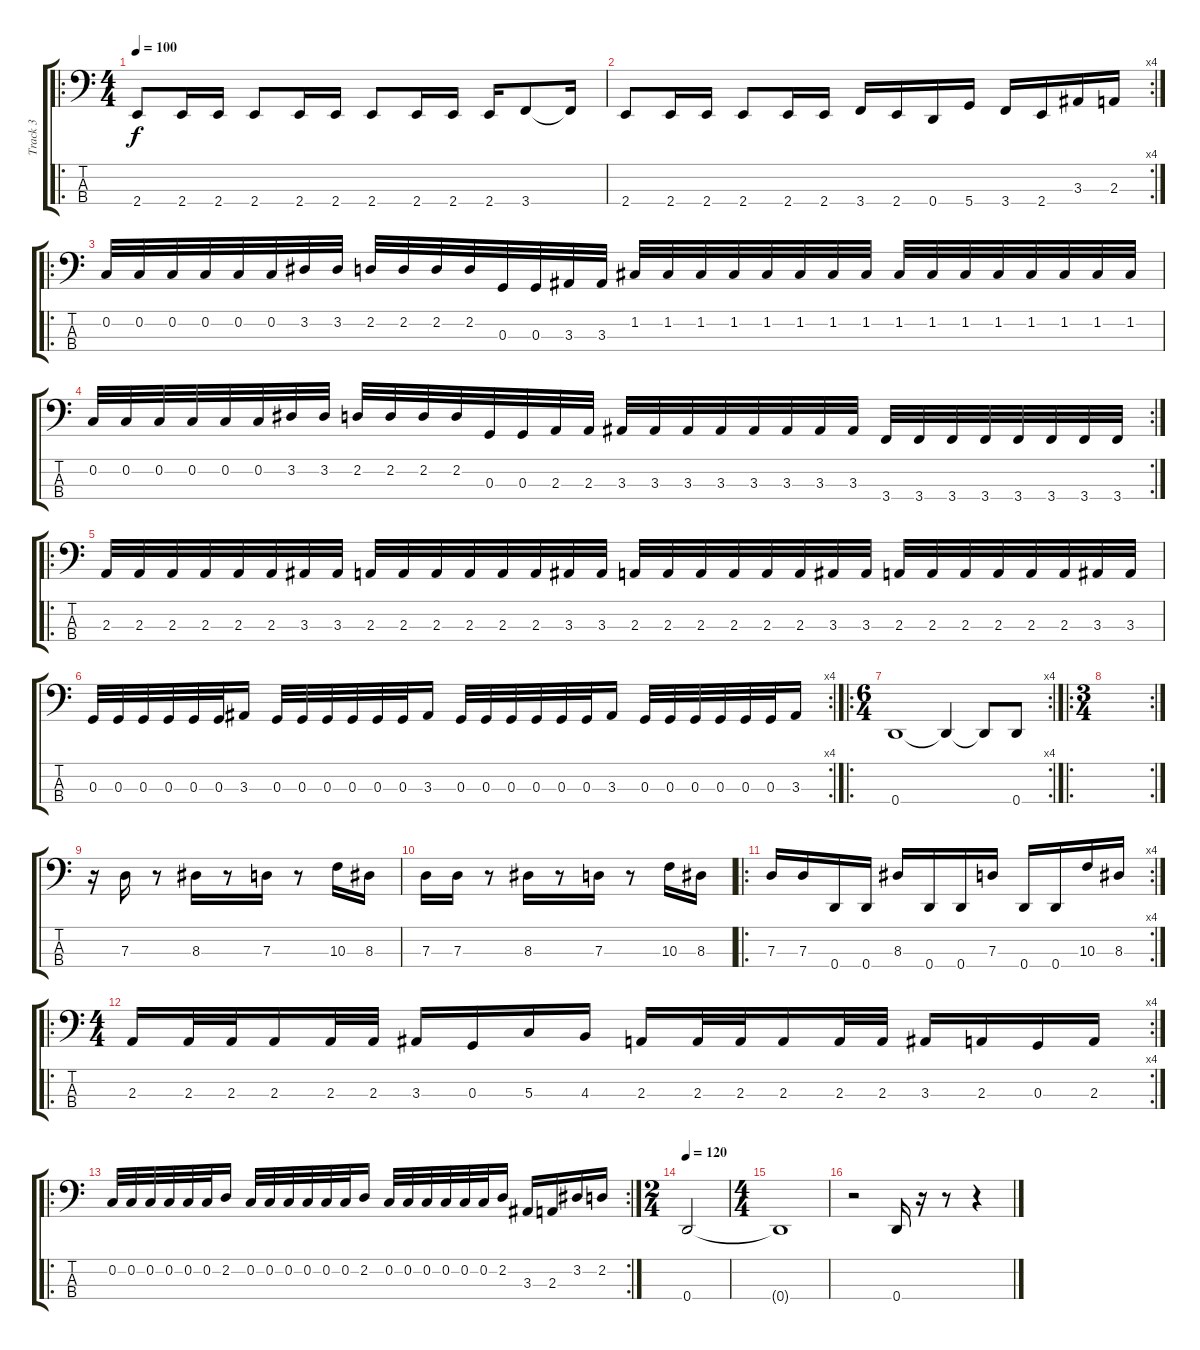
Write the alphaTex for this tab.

\track ("Track 3" "Track 3") {instrument electricbassfinger}
\staff {score tabs}
\tuning (F2 C2 G1 D1) {hide}
\ro
\ts (4 4)
\tempo 100
\clef f4
\ks c
2.4.8{dy f} 2.4.16 2.4.16 2.4.8 2.4.16 2.4.16 2.4.8 2.4.16 2.4.16 2.4.16 3.4.8 3.4{t}.16 |
\rc 4
2.4.8 2.4.16 2.4.16 2.4.8 2.4.16 2.4.16 3.4.16 2.4.16 0.4.16 5.4.16 3.4.16 2.4.16 3.3.16 2.3.16 |
\ro
0.2.32 0.2.32 0.2.32 0.2.32 0.2.32 0.2.32 3.2.32 3.2.32 2.2.32 2.2.32 2.2.32 2.2.32 0.3.32 0.3.32 3.3.32 3.3.32 1.2.32 1.2.32 1.2.32 1.2.32 1.2.32 1.2.32 1.2.32 1.2.32 1.2.32 1.2.32 1.2.32 1.2.32 1.2.32 1.2.32 1.2.32 1.2.32 |
\rc 2
0.2.32 0.2.32 0.2.32 0.2.32 0.2.32 0.2.32 3.2.32 3.2.32 2.2.32 2.2.32 2.2.32 2.2.32 0.3.32 0.3.32 2.3.32 2.3.32 3.3.32 3.3.32 3.3.32 3.3.32 3.3.32 3.3.32 3.3.32 3.3.32 3.4.32 3.4.32 3.4.32 3.4.32 3.4.32 3.4.32 3.4.32 3.4.32 |
\ro
2.3.32 2.3.32 2.3.32 2.3.32 2.3.32 2.3.32 3.3.32 3.3.32 2.3.32 2.3.32 2.3.32 2.3.32 2.3.32 2.3.32 3.3.32 3.3.32 2.3.32 2.3.32 2.3.32 2.3.32 2.3.32 2.3.32 3.3.32 3.3.32 2.3.32 2.3.32 2.3.32 2.3.32 2.3.32 2.3.32 3.3.32 3.3.32 |
\rc 4
0.3.32 0.3.32 0.3.32 0.3.32 0.3.32 0.3.32 3.3.16 0.3.32 0.3.32 0.3.32 0.3.32 0.3.32 0.3.32 3.3.16 0.3.32 0.3.32 0.3.32 0.3.32 0.3.32 0.3.32 3.3.16 0.3.32 0.3.32 0.3.32 0.3.32 0.3.32 0.3.32 3.3.16 |
\ro
\rc 4
\ts (6 4)
0.4.1 0.4{t}.4 0.4{t}.8 0.4.8 |
\ro
\rc 2
\ts (3 4)
|
r.16 7.3.16 r.8 8.3.16 r.8 7.3.16 r.8 10.3.16 8.3.16 |
7.3.16 7.3.16 r.8 8.3.16 r.8 7.3.16 r.8 10.3.16 8.3.16 |
\ro
\rc 4
7.3.16 7.3.16 0.4.16 0.4.16 8.3.16 0.4.16 0.4.16 7.3.16 0.4.16 0.4.16 10.3.16 8.3.16 |
\ro
\rc 4
\ts (4 4)
2.3.16 2.3.32 2.3.32 2.3.16 2.3.32 2.3.32 3.3.16 0.3.16 5.3.16 4.3.16 2.3.16 2.3.32 2.3.32 2.3.16 2.3.32 2.3.32 3.3.16 2.3.16 0.3.16 2.3.16 |
\ro
\rc 2
0.2.32 0.2.32 0.2.32 0.2.32 0.2.32 0.2.32 2.2.16 0.2.32 0.2.32 0.2.32 0.2.32 0.2.32 0.2.32 2.2.16 0.2.32 0.2.32 0.2.32 0.2.32 0.2.32 0.2.32 2.2.16 3.3.16 2.3.16 3.2.16 2.2.16 |
\ts (2 4)
\tempo 120
0.4.2 |
\ts (4 4)
0.4{t}.1 |
r.2 0.4.16 r.16 r.8 r.4
